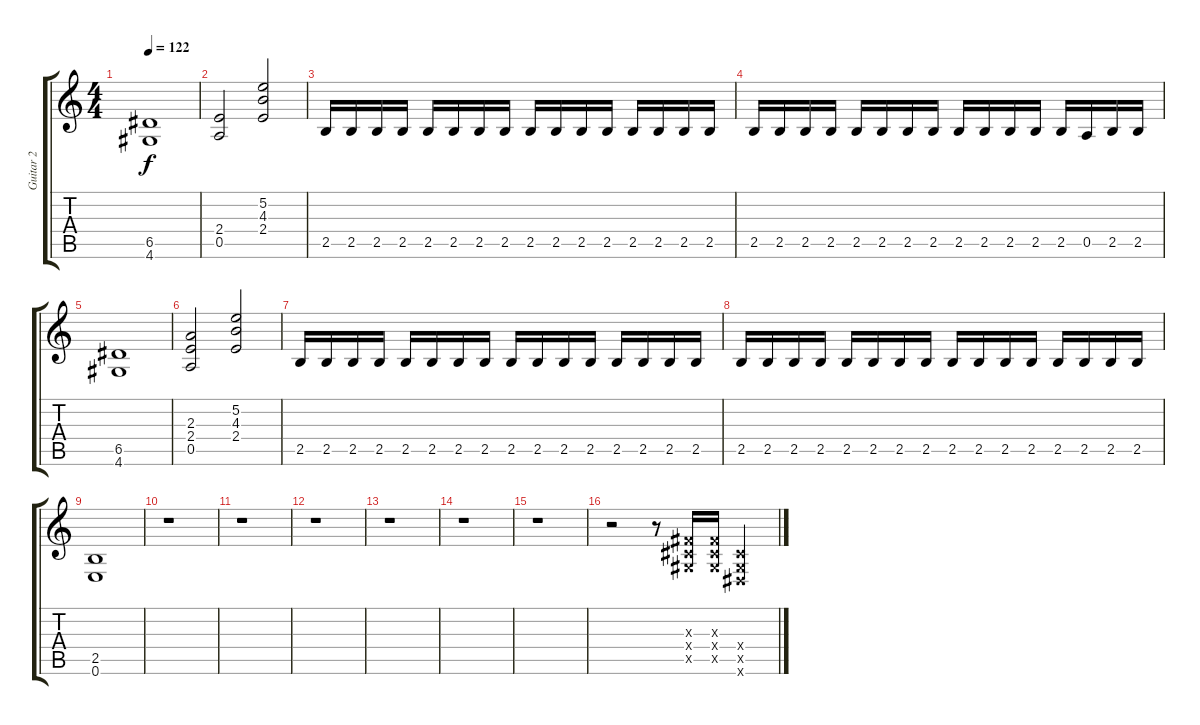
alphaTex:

\track ("Guitar 2" "Guitar 2") {instrument overdrivenguitar}
\staff {score tabs}
\tuning (E4 B3 G3 D3 A2 E2) {hide}
\ts (4 4)
\tempo 122
\clef g2
\ks c
(6.5 4.6).1{dy f} |
(2.4 0.5).2 (5.2 4.3 2.4).2 |
2.5.16 2.5.16 2.5.16 2.5.16 2.5.16 2.5.16 2.5.16 2.5.16 2.5.16 2.5.16 2.5.16 2.5.16 2.5.16 2.5.16 2.5.16 2.5.16 |
2.5.16 2.5.16 2.5.16 2.5.16 2.5.16 2.5.16 2.5.16 2.5.16 2.5.16 2.5.16 2.5.16 2.5.16 2.5.16 0.5.16 2.5.16 2.5.16 |
(6.5 4.6).1 |
(2.3 2.4 0.5).2 (5.2 4.3 2.4).2 |
2.5.16 2.5.16 2.5.16 2.5.16 2.5.16 2.5.16 2.5.16 2.5.16 2.5.16 2.5.16 2.5.16 2.5.16 2.5.16 2.5.16 2.5.16 2.5.16 |
2.5.16 2.5.16 2.5.16 2.5.16 2.5.16 2.5.16 2.5.16 2.5.16 2.5.16 2.5.16 2.5.16 2.5.16 2.5.16 2.5.16 2.5.16 2.5.16 |
(2.5 0.6).1 |
r.1 |
r.1 |
r.1 |
r.1 |
r.1 |
r.1 |
r.2 r.8 (-1.3{x} -1.4{x} -1.5{x}).16 (-1.3{x} -1.4{x} -1.5{x}).16 (-1.4{x} -1.5{x} -1.6{x}).4
